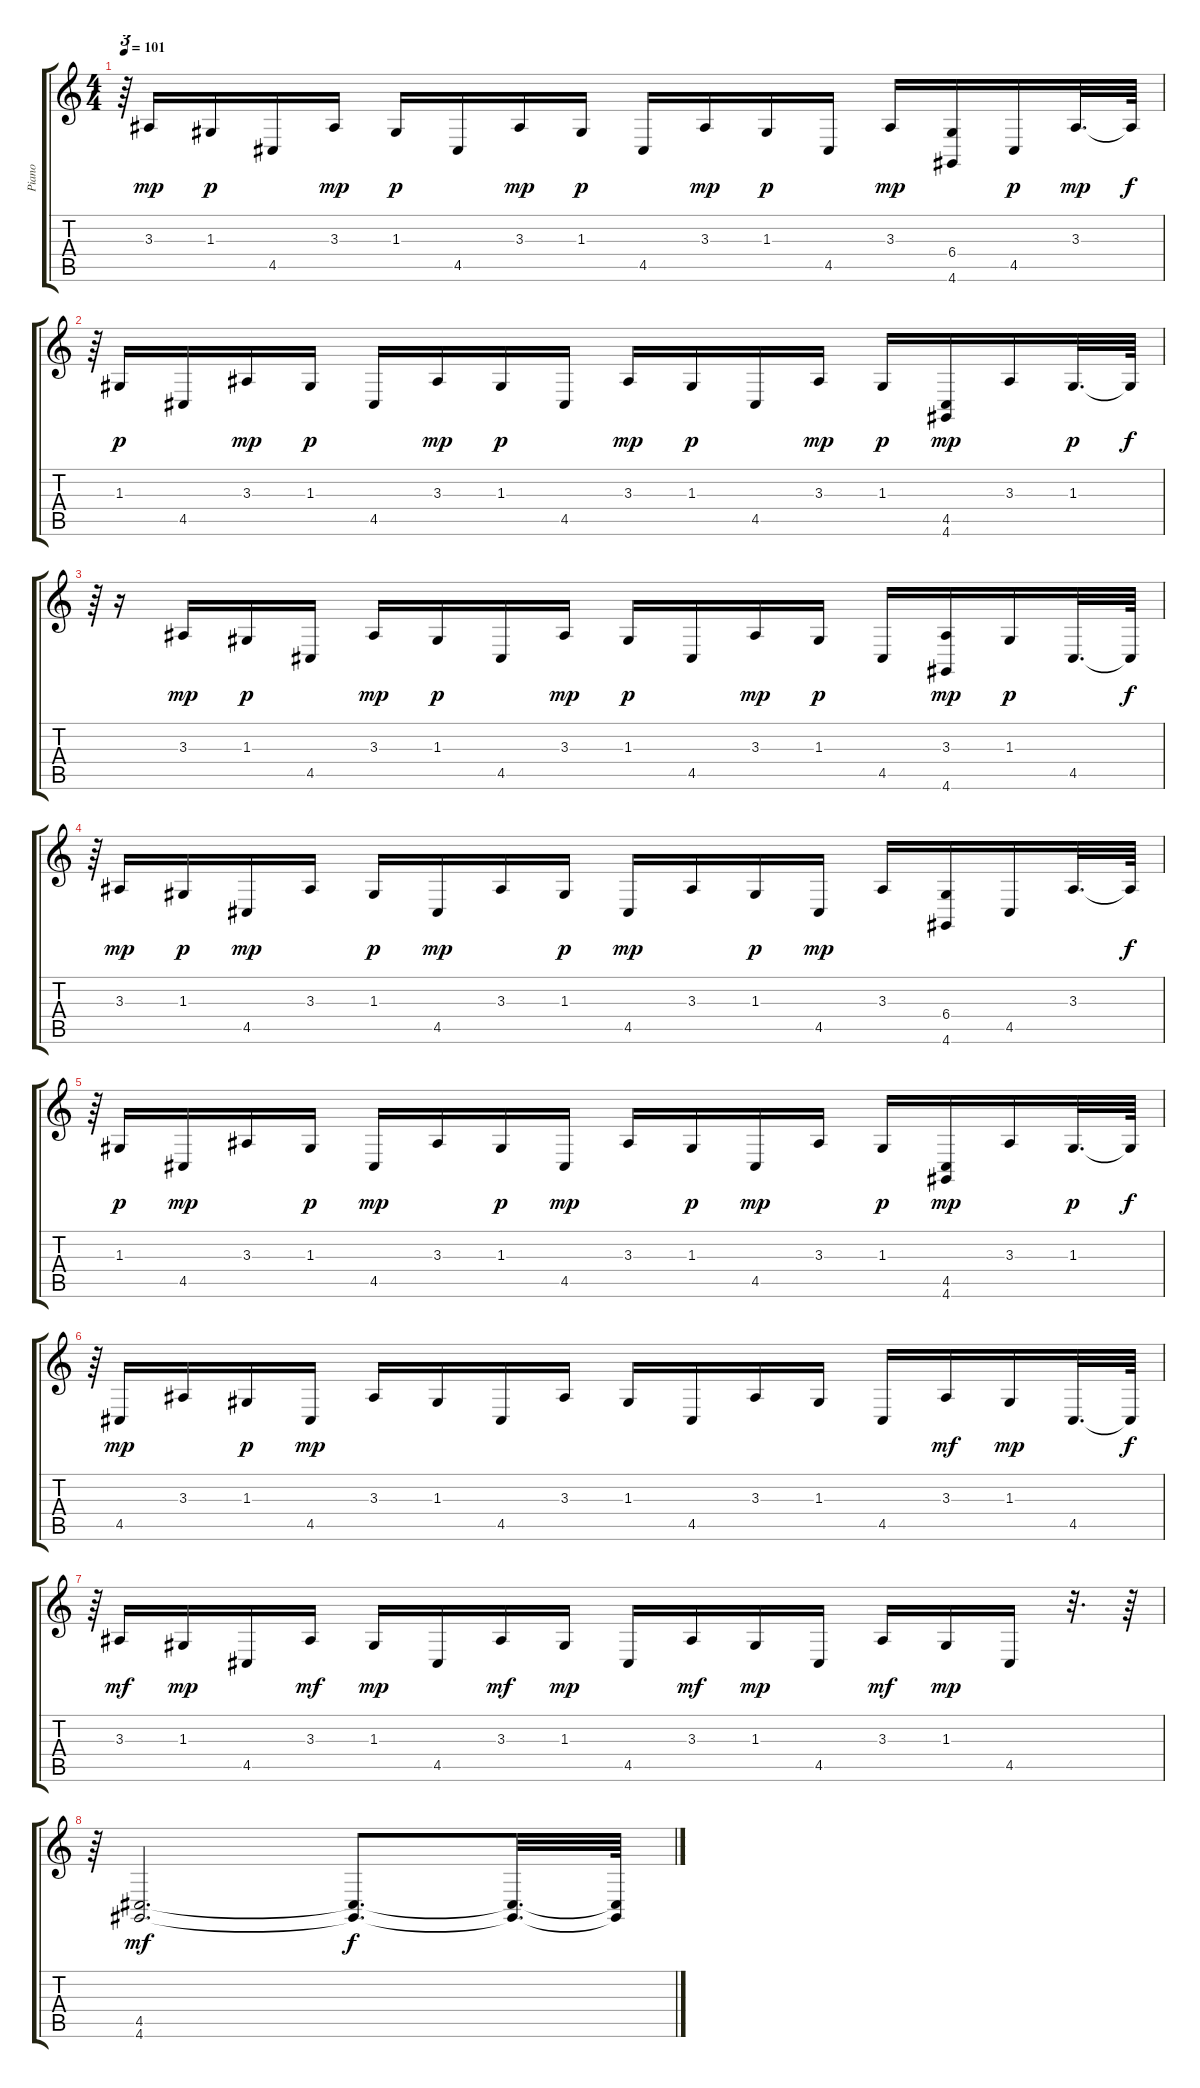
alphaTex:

\track ("Piano" "Piano") {instrument brightacousticpiano}
\staff {score tabs}
\tuning (E4 B3 G3 D3 A2 E2) {hide}
\ts (4 4)
\tempo 101
\clef g2
\ks c
r.64{tu (3 2) dy f} 3.3.16{dy mp} 1.3.16{dy p} 4.5.16 3.3.16{dy mp} 1.3.16{dy p} 4.5.16 3.3.16{dy mp} 1.3.16{dy p} 4.5.16 3.3.16{dy mp} 1.3.16{dy p} 4.5.16 3.3.16{dy mp} (6.4 4.6).16 4.5.16{dy p} 3.3.32{d dy mp} 3.3{t}.64{dy f} |
r.64{tu (3 2)} 1.3.16{dy p} 4.5.16 3.3.16{dy mp} 1.3.16{dy p} 4.5.16 3.3.16{dy mp} 1.3.16{dy p} 4.5.16 3.3.16{dy mp} 1.3.16{dy p} 4.5.16 3.3.16{dy mp} 1.3.16{dy p} (4.5 4.6).16{dy mp} 3.3.16 1.3.32{d dy p} 1.3{t}.64{dy f} |
r.64{tu (3 2)} r.16 3.3.16{dy mp} 1.3.16{dy p} 4.5.16 3.3.16{dy mp} 1.3.16{dy p} 4.5.16 3.3.16{dy mp} 1.3.16{dy p} 4.5.16 3.3.16{dy mp} 1.3.16{dy p} 4.5.16 (3.3 4.6).16{dy mp} 1.3.16{dy p} 4.5.32{d} 4.5{t}.64{dy f} |
r.64{tu (3 2)} 3.3.16{dy mp} 1.3.16{dy p} 4.5.16{dy mp} 3.3.16 1.3.16{dy p} 4.5.16{dy mp} 3.3.16 1.3.16{dy p} 4.5.16{dy mp} 3.3.16 1.3.16{dy p} 4.5.16{dy mp} 3.3.16 (6.4 4.6).16 4.5.16 3.3.32{d} 3.3{t}.64{dy f} |
r.64{tu (3 2)} 1.3.16{dy p} 4.5.16{dy mp} 3.3.16 1.3.16{dy p} 4.5.16{dy mp} 3.3.16 1.3.16{dy p} 4.5.16{dy mp} 3.3.16 1.3.16{dy p} 4.5.16{dy mp} 3.3.16 1.3.16{dy p} (4.5 4.6).16{dy mp} 3.3.16 1.3.32{d dy p} 1.3{t}.64{dy f} |
r.64{tu (3 2)} 4.5.16{dy mp} 3.3.16 1.3.16{dy p} 4.5.16{dy mp} 3.3.16 1.3.16 4.5.16 3.3.16 1.3.16 4.5.16 3.3.16 1.3.16 4.5.16 3.3.16{dy mf} 1.3.16{dy mp} 4.5.32{d} 4.5{t}.64{dy f} |
r.64{tu (3 2)} 3.3.16{dy mf} 1.3.16{dy mp} 4.5.16 3.3.16{dy mf} 1.3.16{dy mp} 4.5.16 3.3.16{dy mf} 1.3.16{dy mp} 4.5.16 3.3.16{dy mf} 1.3.16{dy mp} 4.5.16 3.3.16{dy mf} 1.3.16{dy mp} 4.5.16 r.32{d} r.64 |
r.64{tu (3 2)} (4.5 4.6).2{d dy mf} (4.5{t} 4.6{t}).8{d dy f} (4.5{t} 4.6{t}).32{d} (4.5{t} 4.6{t}).64
